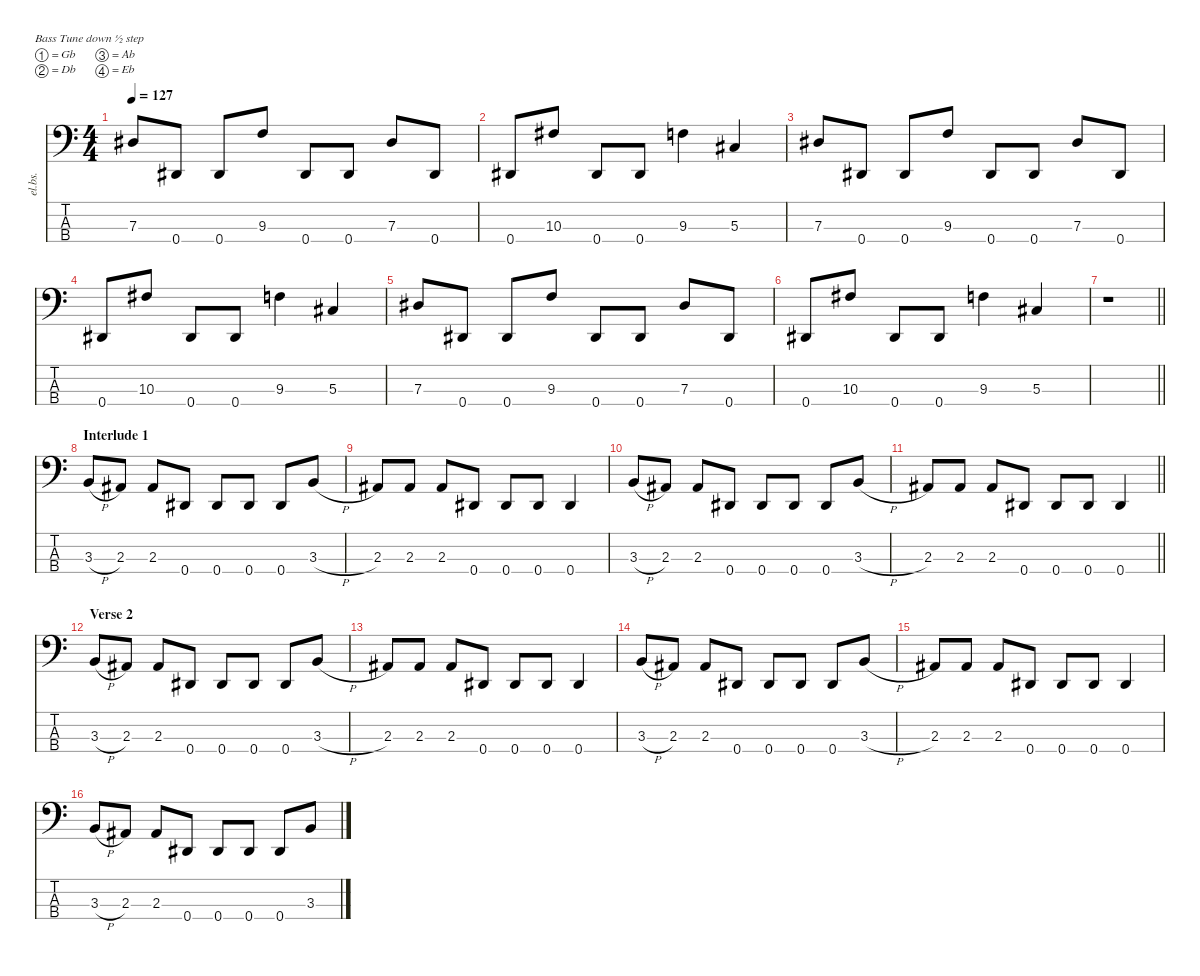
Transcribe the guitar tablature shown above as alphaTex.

\defaultSystemsLayout 4
\hideDynamics
\bracketExtendMode nobrackets
\otherSystemsTrackNameOrientation horizontal
\track ("Bass" "el.bs.") {defaultSystemsLayout 4 instrument electricbassfinger}
\staff {score tabs}
\tuning (Gb2 Db2 Ab1 Eb1)
\ts (4 4)
\tempo 127
\clef f4
\ks c
7.3{acc #}.8{dy f beam Up} 0.4{acc #}.8{beam Up} 0.4{acc #}.8{beam Up} 9.3.8{beam Up} 0.4{acc #}.8{beam Up} 0.4{acc #}.8{beam Up} 7.3{acc #}.8{beam Up} 0.4{acc #}.8{beam Up} |
0.4{acc #}.8{beam Up} 10.3{acc #}.8{beam Up} 0.4{acc #}.8{beam Up} 0.4{acc #}.8{beam Up} 9.3.4{beam Down} 5.3{acc #}.4{beam Up} |
7.3{acc #}.8{beam Up} 0.4{acc #}.8{beam Up} 0.4{acc #}.8{beam Up} 9.3.8{beam Up} 0.4{acc #}.8{beam Up} 0.4{acc #}.8{beam Up} 7.3{acc #}.8{beam Up} 0.4{acc #}.8{beam Up} |
0.4{acc #}.8{beam Up} 10.3{acc #}.8{beam Up} 0.4{acc #}.8{beam Up} 0.4{acc #}.8{beam Up} 9.3.4{beam Down} 5.3{acc #}.4{beam Up} |
7.3{acc #}.8{beam Up} 0.4{acc #}.8{beam Up} 0.4{acc #}.8{beam Up} 9.3.8{beam Up} 0.4{acc #}.8{beam Up} 0.4{acc #}.8{beam Up} 7.3{acc #}.8{beam Up} 0.4{acc #}.8{beam Up} |
0.4{acc #}.8{beam Up} 10.3{acc #}.8{beam Up} 0.4{acc #}.8{beam Up} 0.4{acc #}.8{beam Up} 9.3.4{beam Down} 5.3{acc #}.4{beam Up} |
\barLineRight lightlight
r.1{beam Down} |
\section ("" "Interlude 1")
3.3{h}.8{beam Up} 2.3{acc #}.8{beam Up} 2.3{acc #}.8{beam Up} 0.4{acc #}.8{beam Up} 0.4{acc #}.8{beam Up} 0.4{acc #}.8{beam Up} 0.4{acc #}.8{beam Up} 3.3{h}.8{beam Up} |
2.3{acc #}.8{beam Up} 2.3{acc #}.8{beam Up} 2.3{acc #}.8{beam Up} 0.4{acc #}.8{beam Up} 0.4{acc #}.8{beam Up} 0.4{acc #}.8{beam Up} 0.4{acc #}.4{beam Up} |
3.3{h}.8{beam Up} 2.3{acc #}.8{beam Up} 2.3{acc #}.8{beam Up} 0.4{acc #}.8{beam Up} 0.4{acc #}.8{beam Up} 0.4{acc #}.8{beam Up} 0.4{acc #}.8{beam Up} 3.3{h}.8{beam Up} |
\barLineRight lightlight
2.3{acc #}.8{beam Up} 2.3{acc #}.8{beam Up} 2.3{acc #}.8{beam Up} 0.4{acc #}.8{beam Up} 0.4{acc #}.8{beam Up} 0.4{acc #}.8{beam Up} 0.4{acc #}.4{beam Up} |
\section ("" "Verse 2")
3.3{h}.8{beam Up} 2.3{acc #}.8{beam Up} 2.3{acc #}.8{beam Up} 0.4{acc #}.8{beam Up} 0.4{acc #}.8{beam Up} 0.4{acc #}.8{beam Up} 0.4{acc #}.8{beam Up} 3.3{h}.8{beam Up} |
2.3{acc #}.8{beam Up} 2.3{acc #}.8{beam Up} 2.3{acc #}.8{beam Up} 0.4{acc #}.8{beam Up} 0.4{acc #}.8{beam Up} 0.4{acc #}.8{beam Up} 0.4{acc #}.4{beam Up} |
3.3{h}.8{beam Up} 2.3{acc #}.8{beam Up} 2.3{acc #}.8{beam Up} 0.4{acc #}.8{beam Up} 0.4{acc #}.8{beam Up} 0.4{acc #}.8{beam Up} 0.4{acc #}.8{beam Up} 3.3{h}.8{beam Up} |
2.3{acc #}.8{beam Up} 2.3{acc #}.8{beam Up} 2.3{acc #}.8{beam Up} 0.4{acc #}.8{beam Up} 0.4{acc #}.8{beam Up} 0.4{acc #}.8{beam Up} 0.4{acc #}.4{beam Up} |
3.3{h}.8{beam Up} 2.3{acc #}.8{beam Up} 2.3{acc #}.8{beam Up} 0.4{acc #}.8{beam Up} 0.4{acc #}.8{beam Up} 0.4{acc #}.8{beam Up} 0.4{acc #}.8{beam Up} 3.3{h}.8{beam Up}
